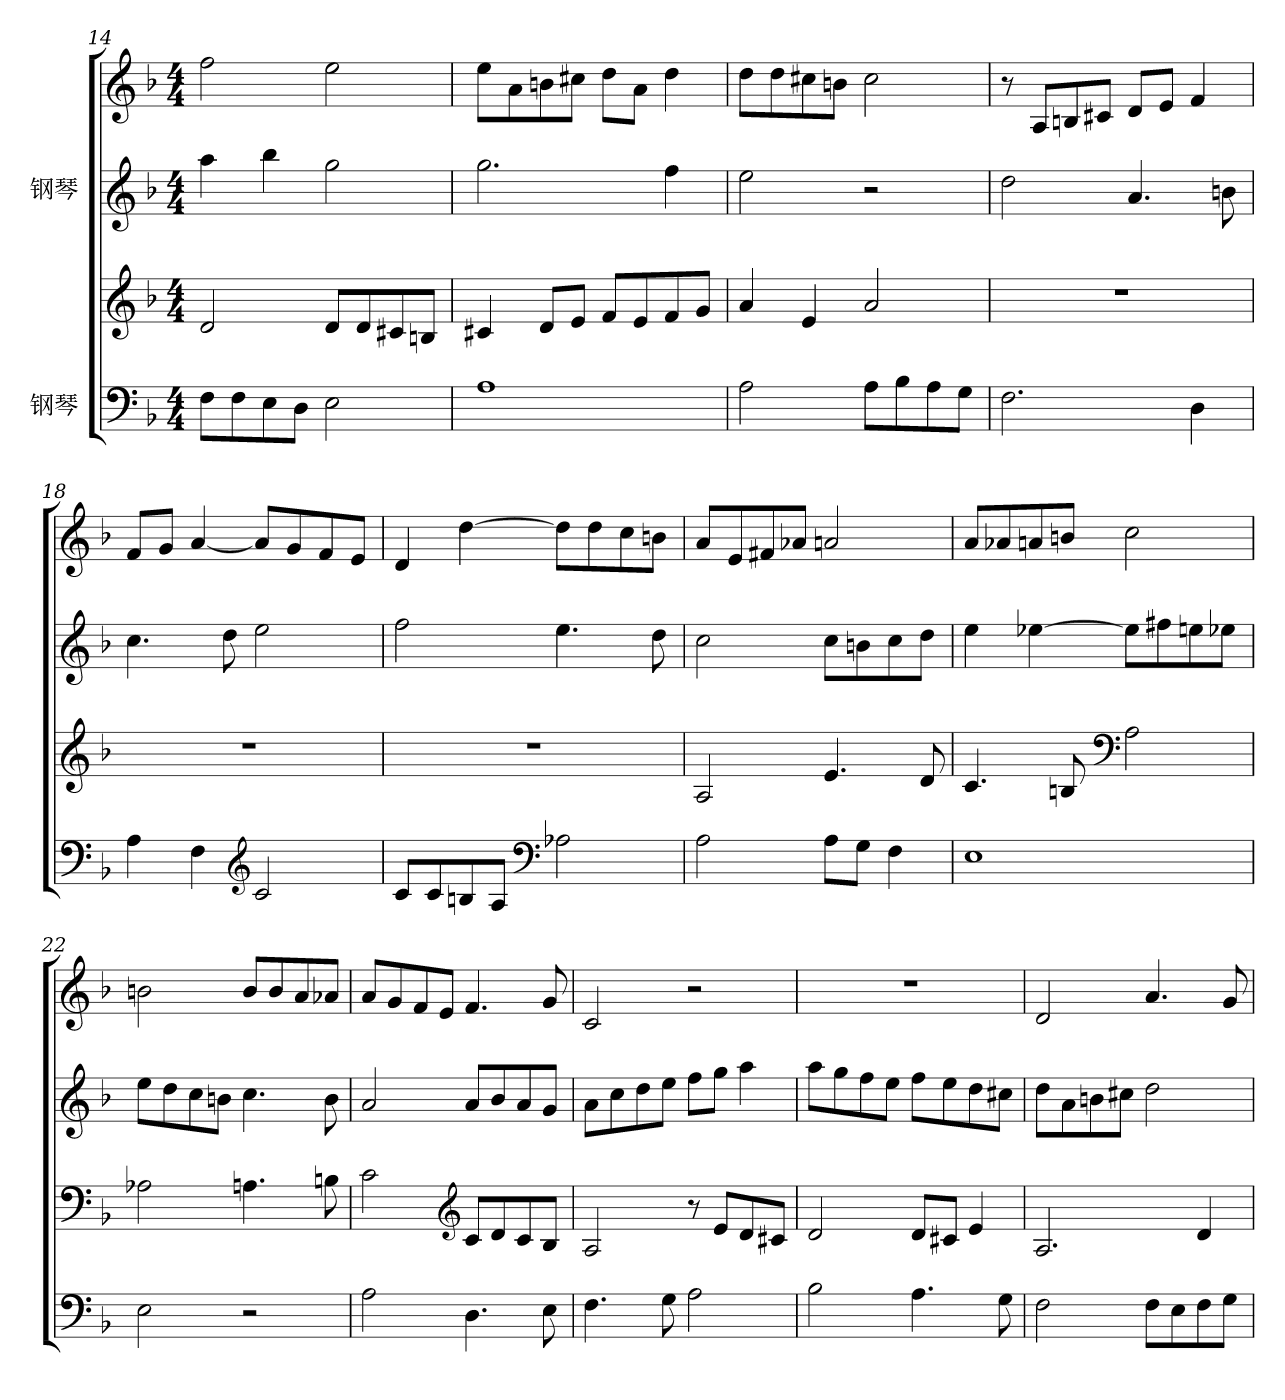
**kern	**kern	**kern	**kern
*part2	*part2	*part1	*part1
*staff4	*staff3	*staff2	*staff1
*I"钢琴	*	*I"钢琴	*
*clefF4	*clefG2	*clefG2	*clefG2
*k[b-]	*k[b-]	*k[b-]	*k[b-]
*M4/4	*M4/4	*M4/4	*M4/4
=14	=14	=14	=14
8F\L	2d/	4aa\	2ff\
8F\	.	.	.
8E\	.	4bb-\	.
8D\J	.	.	.
2E\	8d/L	2gg\	2ee\
.	8d/	.	.
.	8c#X/	.	.
.	8Bn/J	.	.
!!LO:PB:g=z
=15	=15	=15	=15
1A	4c#X/	2.gg\	8ee\L
.	.	.	8a\
.	8d/L	.	8bn\
.	8e/J	.	8cc#X\J
.	8f/L	.	8dd\L
.	8e/	.	8a\J
.	8f/	4ff\	4dd\
.	8g/J	.	.
=16	=16	=16	=16
2A\	4a/	2ee\	8dd\L
.	.	.	8dd\
.	4e/	.	8cc#X\
.	.	.	8bn\J
8A\L	2a/	2r	2cc#\
8B-\	.	.	.
8A\	.	.	.
8G\J	.	.	.
=17	=17	=17	=17
2.F\	1r	2dd\	8r
.	.	.	8A/L
.	.	.	8Bn/
.	.	.	8c#X/J
.	.	4.a/	8d/L
.	.	.	8e/J
4D\	.	.	4f/
.	.	8bn\	.
=18	=18	=18	=18
4A\	1r	4.cc\	8f/L
.	.	.	8g/J
4F\	.	.	[4a/
.	.	8dd\	.
*clefG2	*	*	*
2c/	.	2ee\	8a/L]
.	.	.	8g/
.	.	.	8f/
.	.	.	8e/J
!!LO:LB:g=z
=19	=19	=19	=19
8c/L	1r	2ff\	4d/
8c/	.	.	.
8Bn/	.	.	[4dd\
8A/J	.	.	.
*clefF4	*	*	*
2A-X\	.	4.ee\	8dd\L]
.	.	.	8dd\
.	.	.	8cc\
.	.	8dd\	8bn\J
=20	=20	=20	=20
2A\	2A/	2cc\	8a/L
.	.	.	8e/
.	.	.	8f#X/
.	.	.	8a-X/J
8A\L	4.e/	8cc\L	2an/
8G\J	.	8bn\	.
4F\	.	8cc\	.
.	8d/	8dd\J	.
=21	=21	=21	=21
1E	4.c/	4ee\	8a/L
.	.	.	8a-X/
.	.	[4ee-X\	8an/
.	8Bn/	.	8bn/J
*	*clefF4	*	*
.	2A\	8ee-\L]	2cc\
.	.	8ff#X\	.
.	.	8een\	.
.	.	8ee-X\J	.
!!LO:LB:g=z
=22	=22	=22	=22
2E\	2A-X\	8ee\L	2bn\
.	.	8dd\	.
.	.	8cc\	.
.	.	8bn\J	.
2r	4.An\	4.cc\	8b/L
.	.	.	8b/
.	.	.	8a/
.	8Bn\	8b\	8a-X/J
=23	=23	=23	=23
2A\	2c\	2a/	8a/L
.	.	.	8g/
.	.	.	8f/
.	.	.	8e/J
*	*clefG2	*	*
4.D\	8c/L	8a/L	4.f/
.	8d/	8b-/	.
.	8c/	8a/	.
8E\	8B-/J	8g/J	8g/
=24	=24	=24	=24
4.F\	2A/	8a\L	2c/
.	.	8cc\	.
.	.	8dd\	.
8G\	.	8ee\J	.
2A\	8r	8ff\L	2r
.	8e/L	8gg\J	.
.	8d/	4aa\	.
.	8c#X/J	.	.
=25	=25	=25	=25
2B-\	2d/	8aa\L	1r
.	.	8gg\	.
.	.	8ff\	.
.	.	8ee\J	.
4.A\	8d/L	8ff\L	.
.	8c#X/J	8ee\	.
.	4e/	8dd\	.
8G\	.	8cc#X\J	.
!!LO:PB:g=z
=26	=26	=26	=26
2F\	2.A/	8dd\L	2d/
.	.	8a\	.
.	.	8bn\	.
.	.	8cc#X\J	.
8F\L	.	2dd\	4.a/
8E\	.	.	.
8F\	4d/	.	.
8G\J	.	.	8g/
=	=	=	=
*-	*-	*-	*-
